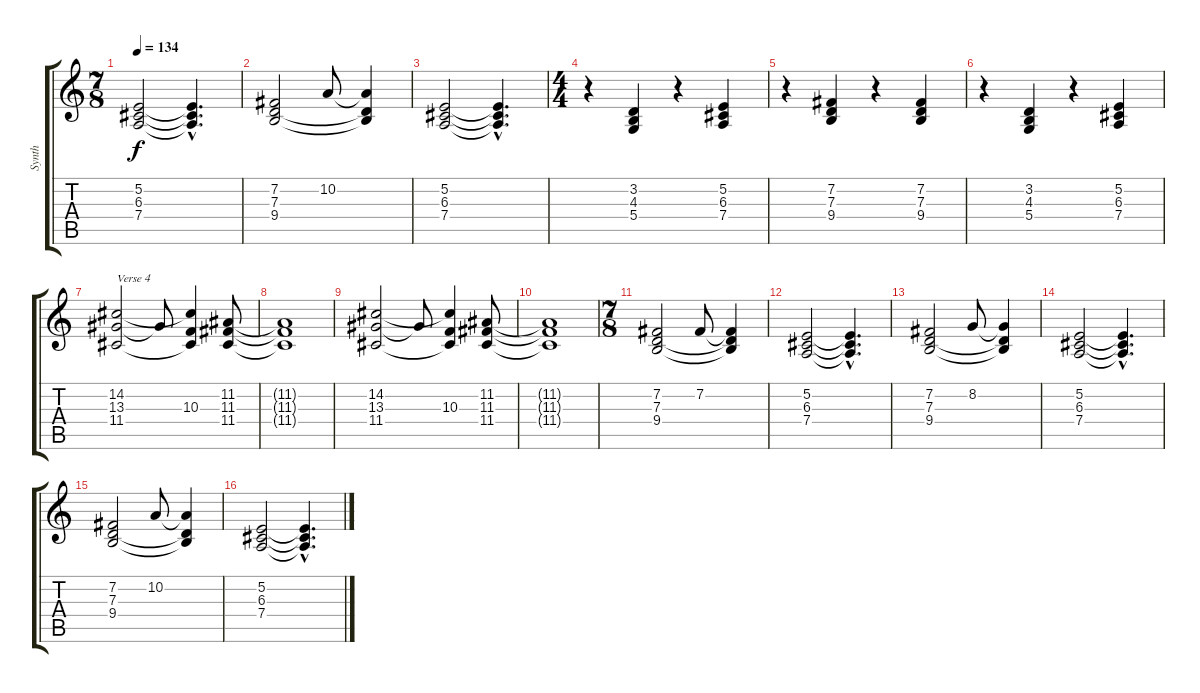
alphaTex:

\track ("Synth" "Synth") {instrument lead2sawtooth}
\staff {score tabs}
\tuning (E4 B3 G3 D3 A2 E2) {hide}
\ts (7 8)
\tempo 134
\clef g2
\ks c
(5.2 6.3 7.4).2{dy f} (5.2{hac t} 6.3{hac t} 7.4{hac t}).4{d} |
(7.2 7.3 9.4).2 10.2.8 (10.2{t} 7.3{t} 9.4{t}).4 |
(5.2 6.3 7.4).2 (5.2{hac t} 6.3{hac t} 7.4{hac t}).4{d} |
\ts (4 4)
r.4 (3.2 4.3 5.4).4 r.4 (5.2 6.3 7.4).4 |
r.4 (7.2 7.3 9.4).4 r.4 (7.2 7.3 9.4).4 |
r.4 (3.2 4.3 5.4).4 r.4 (5.2 6.3 7.4).4 |
(14.2 13.3 11.4).2{txt "Verse 4"} 13.3{t}.8 (14.2{t} 10.3 11.4{t}).4 (11.2 11.3 11.4).8 |
(11.2{t} 11.3{t} 11.4{t}).1 |
(14.2 13.3 11.4).2 13.3{t}.8 (14.2{t} 10.3 11.4{t}).4 (11.2 11.3 11.4).8 |
(11.2{t} 11.3{t} 11.4{t}).1 |
\ts (7 8)
(7.2 7.3 9.4).2 7.2.8 (7.2{t} 7.3{t} 9.4{t}).4 |
(5.2 6.3 7.4).2 (5.2{hac t} 6.3{hac t} 7.4{hac t}).4{d} |
(7.2 7.3 9.4).2 8.2.8 (8.2{t} 7.3{t} 9.4{t}).4 |
(5.2 6.3 7.4).2 (5.2{hac t} 6.3{hac t} 7.4{hac t}).4{d} |
(7.2 7.3 9.4).2 10.2.8 (10.2{t} 7.3{t} 9.4{t}).4 |
(5.2 6.3 7.4).2 (5.2{hac t} 6.3{hac t} 7.4{hac t}).4{d}
